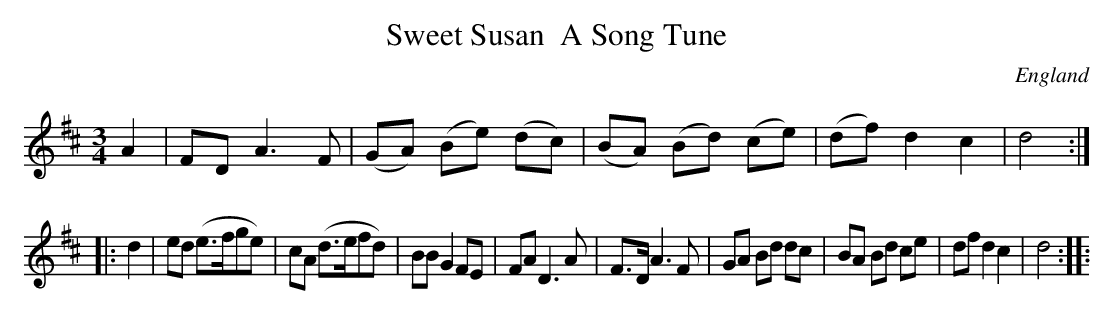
X:1
T:Sweet Susan  A Song Tune
L:1/8
M:3/4
O:England
K:D
A2 | \
FD A3F | (GA) (Be) (dc) | (BA) (Bd) (ce) | (df) d2 c2 | d4 ::
d2 | \
ed (e>fge) | cA (d>efd) | BB G2 FE | FA D3 A  | \
F>D A3 F   | GA  Bd dc  | BA Bd ce | df d2 c2 | d4 ::
